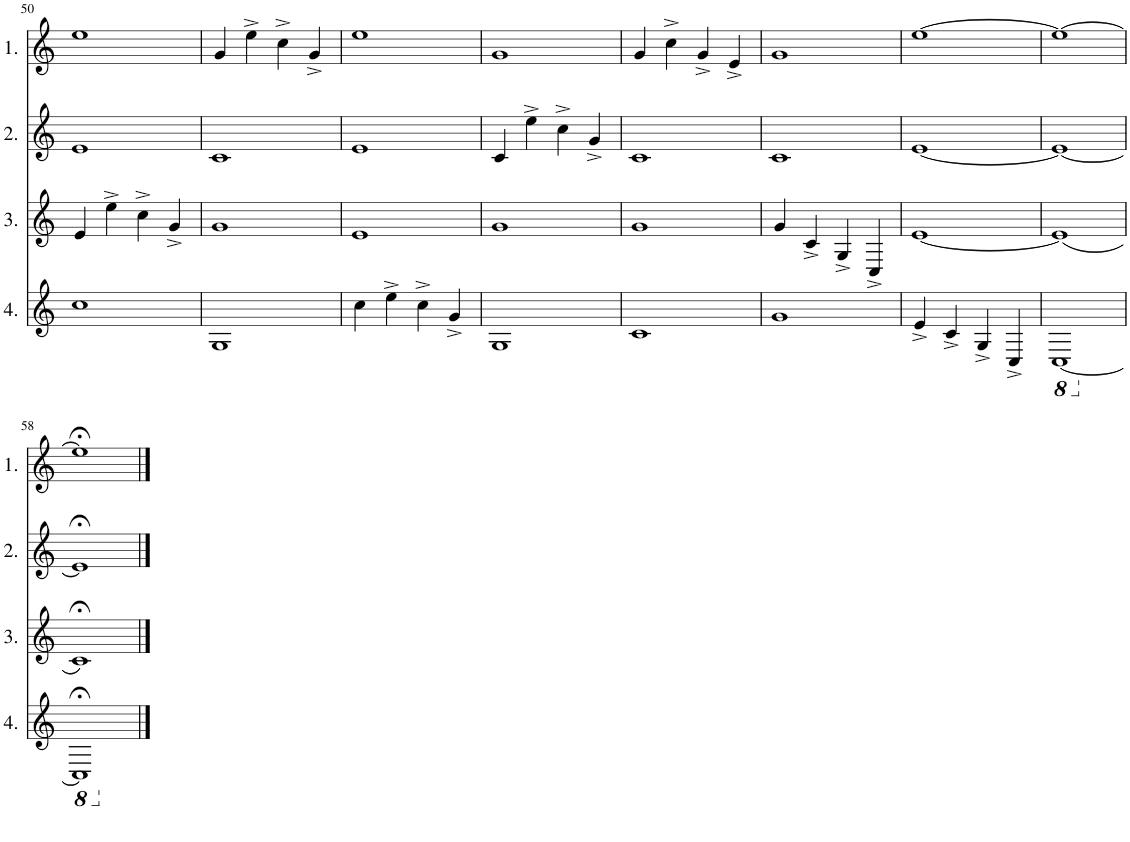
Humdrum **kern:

**kern	**kern	**kern	**kern
*part4	*part3	*part2	*part1
*staff4	*staff3	*staff2	*staff1
*I"4. in F	*I"3. in F	*I"2. in AS	*I"1. in AS
!!LO:PB:g=z
*clefG2	*clefG2	*clefG2	*clefG2
*Trd4c7	*Trd4c7	*Trd2c4	*Trd2c4
*k[]	*k[]	*k[]	*k[]
*M4/4	*M4/4	*M4/4	*M4/4
=50	=50	=50	=50
1cc	4e/	1e	1ee
.	4ee^\	.	.
.	4cc^\	.	.
.	4g^/	.	.
=51	=51	=51	=51
1G	1g	1c	4g/
.	.	.	4ee^\
.	.	.	4cc^\
.	.	.	4g^/
=52	=52	=52	=52
4cc\	1e	1e	1ee
4ee^\	.	.	.
4cc^\	.	.	.
4g^/	.	.	.
=53	=53	=53	=53
1G	1g	4c/	1g
.	.	4ee^\	.
.	.	4cc^\	.
.	.	4g^/	.
=54	=54	=54	=54
1c	1g	1c	4g/
.	.	.	4cc^\
.	.	.	4g^/
.	.	.	4e^/
=55	=55	=55	=55
1g	4g/	1c	1g
.	4c^/	.	.
.	4G^/	.	.
.	4C^/	.	.
=56	=56	=56	=56
4e^/	[1e	[1e	[1ee
4c^/	.	.	.
4G^/	.	.	.
4C^/	.	.	.
=57	=57	=57	=57
*8ba	*	*	*
[1CC	(1e]	1e_	1ee_
!!LO:LB:g=z
=58	=58	=58	=58
*X8ba	*	*	*
*8ba	*	*	*
1CC;<]	1c;<)	1e;<]	1ee;<]
*X8ba	*	*	*
==	==	==	==
*-	*-	*-	*-
